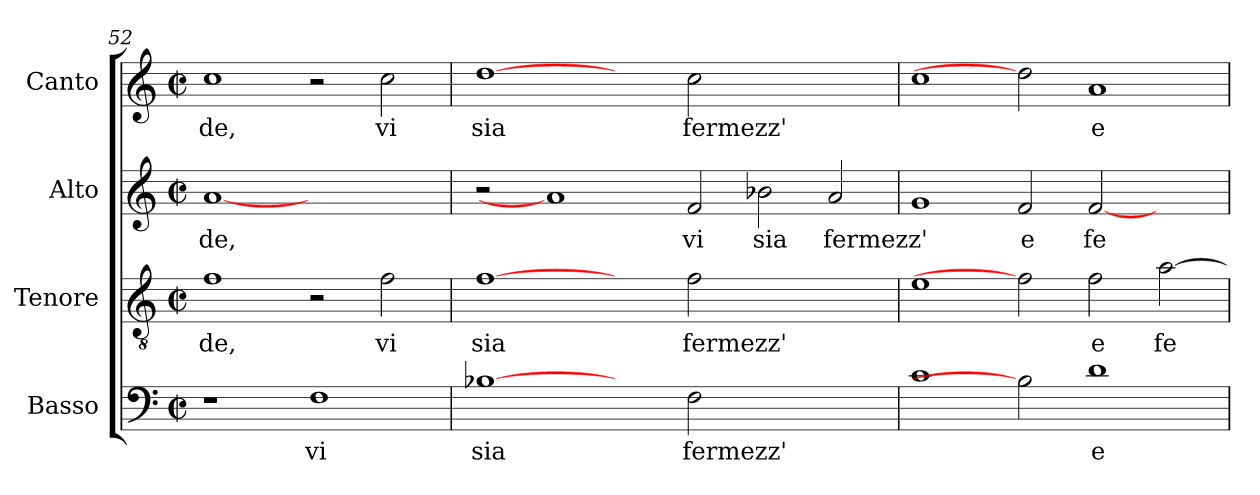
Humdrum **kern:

**kern	**text	**kern	**text	**kern	**text	**kern	**text
*part4	*part4	*part3	*part3	*part2	*part2	*part1	*part1
*staff4	*staff4	*staff3	*staff3	*staff2	*staff2	*staff1	*staff1
*I"Basso	*	*I"Tenore	*	*I"Alto	*	*I"Canto	*
*clefF4	*	*clefGv2	*	*clefG2	*	*clefG2	*
*k[]	*	*k[]	*	*k[]	*	*k[]	*
*C:	*	*C:	*	*C:	*	*C:	*
*M2/2	*	*M2/2	*	*M2/2	*	*M2/2	*
*met(c|)	*	*met(c|)	*	*met(c|)	*	*met(c|)	*
=52	=52	=52	=52	=52	=52	=52	=52
!	!	!	!LO:LY:b:cj	!	!LO:LY:b:cj	!	!LO:LY:b:cj
1r	.	1f	-de,	[1a	de,	1cc	de,
!	!LO:LY:b:cj	!	!	!	!	!	!
1F	vi	2r	.	1ryy	.	2r	.
!	!	!	!LO:LY:b:cj	!	!	!	!LO:LY:b:cj
.	.	2f\	vi	.	.	2cc\	vi
=53	=53	=53	=53	=53	=53	=53	=53
!	!LO:LY:b:cj	!	!LO:LY:b:cj	!	!	!	!LO:LY:b:cj
[1B-	sia	[1f	sia	2r	.	[1dd	sia
.	.	.	.	1a]	.	.	.
2ryy	.	2ryy	.	.	.	2ryy	.
!	!LO:LY:b:cj	!	!LO:LY:b:cj	!	!LO:LY:b:cj	!	!LO:LY:b:cj
2F\	fermezz'	2f\	fermezz'	2f/	vi	2cc\	fermezz'
!	!	!	!	!	!LO:LY:b:cj	!	!
1ryy	.	1ryy	.	2b-\	sia	1ryy	.
!	!	!	!	!	!LO:LY:b:cj	!	!
.	.	.	.	2a/	fermezz'	.	.
=54	=54	=54	=54	=54	=54	=54	=54
!	!LO:LY:b:cj	!	!LO:LY:b:cj	!	!LO:LY:b:cj	!	!LO:LY:b:cj
1c	.	1e	.	1g	.	1cc	.
!	!	!	!	!	!LO:LY:b:cj	!	!
2B-]	.	2f]	.	2f/	e	2dd]	.
!	!LO:LY:b:cj	!	!LO:LY:b:cj	!	!LO:LY:b:cj	!	!LO:LY:b:cj
1d	e	2f\	e	[<2f/	fe	1a	e
!	!	!	!LO:LY:b:cj	!	!	!	!
.	.	[>2a\	fe-	2ryy	.	.	.
=	=	=	=	=	=	=	=
*-	*-	*-	*-	*-	*-	*-	*-
